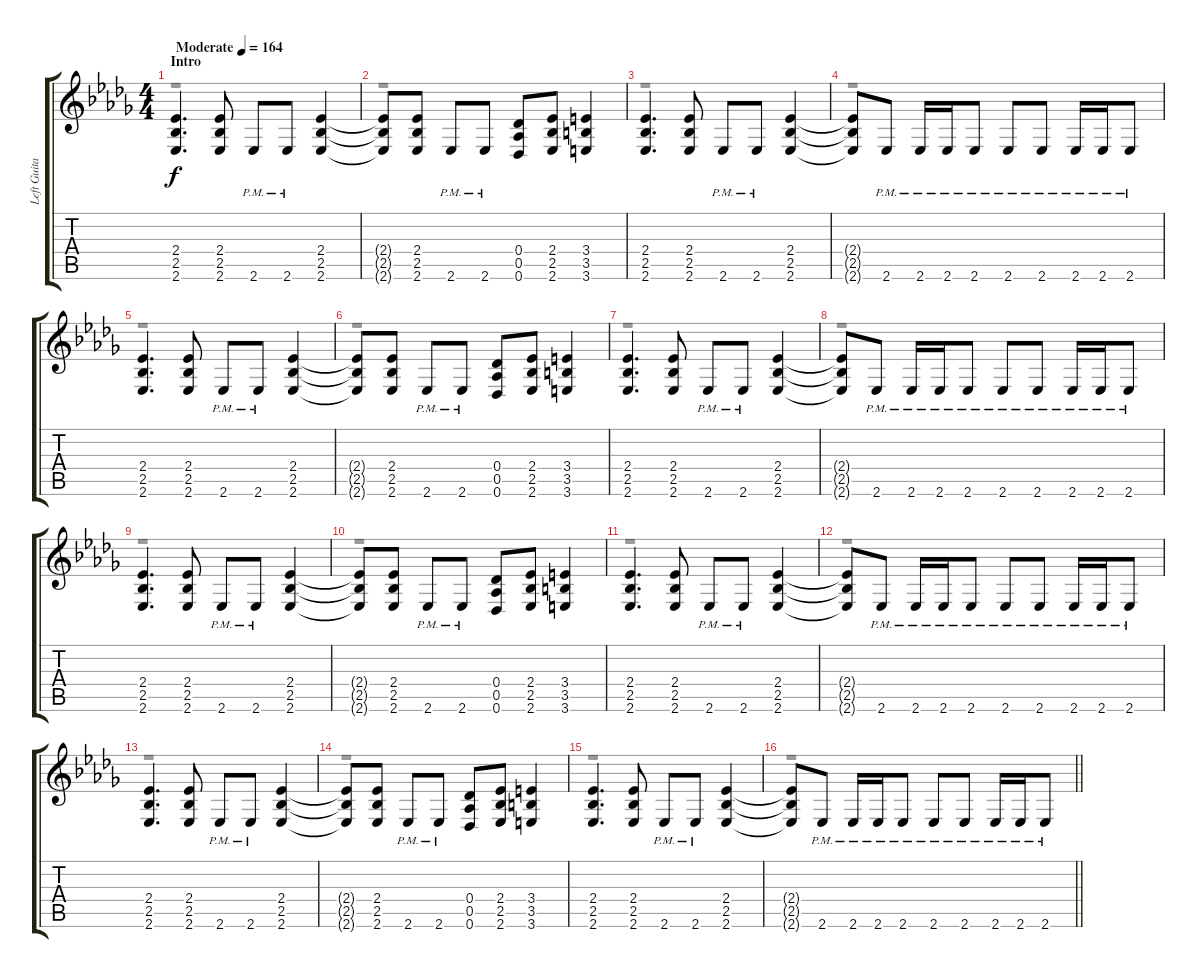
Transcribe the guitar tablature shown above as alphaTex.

\track ("Left Guitar" "Left Guita") {instrument distortionguitar}
\staff {score tabs}
\tuning (Eb4 Bb3 Gb3 Db3 Ab2 Db2) {hide}
\voice
\ts (4 4)
\section ("" "Intro")
\tempo (164 "Moderate")
\clef g2
\ks db
(2.4 2.5 2.6).4{d dy f instrument distortionguitar} (2.4 2.5 2.6).8 2.6{pm}.8 2.6{pm}.8 (2.4 2.5 2.6).4 |
(2.4{t} 2.5{t} 2.6{t}).8 (2.4 2.5 2.6).8 2.6{pm}.8 2.6{pm}.8 (0.4 0.5 0.6).8 (2.4 2.5 2.6).8 (3.4 3.5 3.6).4 |
(2.4 2.5 2.6).4{d} (2.4 2.5 2.6).8 2.6{pm}.8 2.6{pm}.8 (2.4 2.5 2.6).4 |
(2.4{t} 2.5{t} 2.6{t}).8 2.6{pm}.8 2.6{pm}.16 2.6{pm}.16 2.6{pm}.8 2.6{pm}.8 2.6{pm}.8 2.6{pm}.16 2.6{pm}.16 2.6{pm}.8 |
(2.4 2.5 2.6).4{d} (2.4 2.5 2.6).8 2.6{pm}.8 2.6{pm}.8 (2.4 2.5 2.6).4 |
(2.4{t} 2.5{t} 2.6{t}).8 (2.4 2.5 2.6).8 2.6{pm}.8 2.6{pm}.8 (0.4 0.5 0.6).8 (2.4 2.5 2.6).8 (3.4 3.5 3.6).4 |
(2.4 2.5 2.6).4{d} (2.4 2.5 2.6).8 2.6{pm}.8 2.6{pm}.8 (2.4 2.5 2.6).4 |
(2.4{t} 2.5{t} 2.6{t}).8 2.6{pm}.8 2.6{pm}.16 2.6{pm}.16 2.6{pm}.8 2.6{pm}.8 2.6{pm}.8 2.6{pm}.16 2.6{pm}.16 2.6{pm}.8 |
(2.4 2.5 2.6).4{d} (2.4 2.5 2.6).8 2.6{pm}.8 2.6{pm}.8 (2.4 2.5 2.6).4 |
(2.4{t} 2.5{t} 2.6{t}).8 (2.4 2.5 2.6).8 2.6{pm}.8 2.6{pm}.8 (0.4 0.5 0.6).8 (2.4 2.5 2.6).8 (3.4 3.5 3.6).4 |
(2.4 2.5 2.6).4{d} (2.4 2.5 2.6).8 2.6{pm}.8 2.6{pm}.8 (2.4 2.5 2.6).4 |
(2.4{t} 2.5{t} 2.6{t}).8 2.6{pm}.8 2.6{pm}.16 2.6{pm}.16 2.6{pm}.8 2.6{pm}.8 2.6{pm}.8 2.6{pm}.16 2.6{pm}.16 2.6{pm}.8 |
(2.4 2.5 2.6).4{d} (2.4 2.5 2.6).8 2.6{pm}.8 2.6{pm}.8 (2.4 2.5 2.6).4 |
(2.4{t} 2.5{t} 2.6{t}).8 (2.4 2.5 2.6).8 2.6{pm}.8 2.6{pm}.8 (0.4 0.5 0.6).8 (2.4 2.5 2.6).8 (3.4 3.5 3.6).4 |
(2.4 2.5 2.6).4{d} (2.4 2.5 2.6).8 2.6{pm}.8 2.6{pm}.8 (2.4 2.5 2.6).4 |
\barLineRight lightlight
(2.4{t} 2.5{t} 2.6{t}).8 2.6{pm}.8 2.6{pm}.16 2.6{pm}.16 2.6{pm}.8 2.6{pm}.8 2.6{pm}.8 2.6{pm}.16 2.6{pm}.16 2.6{pm}.8
\voice
\clef g2
\ottava regular
\simile none
\ks db
r.1{dy f} |
r.1 |
r.1 |
r.1 |
r.1 |
r.1 |
r.1 |
r.1 |
r.1 |
r.1 |
r.1 |
r.1 |
r.1 |
r.1 |
r.1 |
\barLineRight lightlight
r.1
